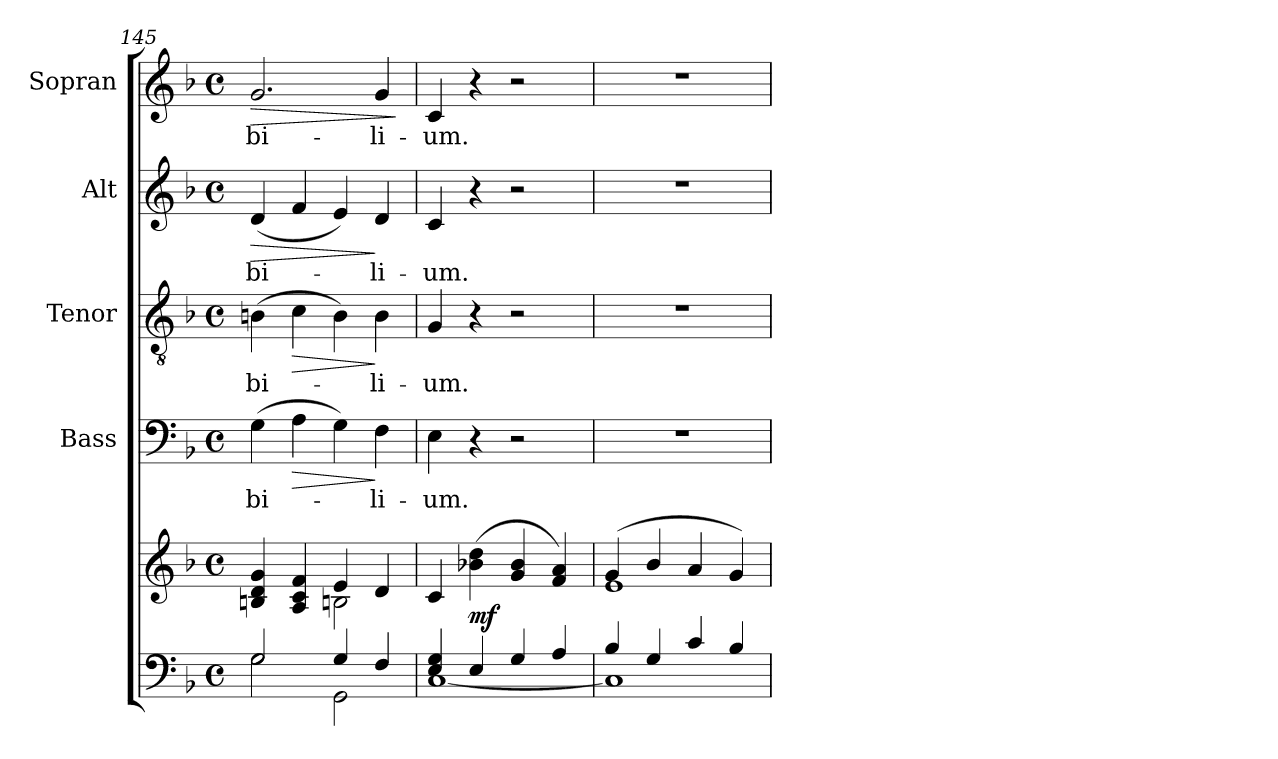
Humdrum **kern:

**kern	**kern	**dynam	**kern	**text	**dynam	**kern	**text	**dynam	**kern	**text	**dynam	**kern	**text	**dynam
*part5	*part5	*part5	*part4	*part4	*part4	*part3	*part3	*part3	*part2	*part2	*part2	*part1	*part1	*part1
*staff6	*staff5	*staff5/6	*staff4	*staff4	*staff4	*staff3	*staff3	*staff3	*staff2	*staff2	*staff2	*staff1	*staff1	*staff1
*	*	*	*I"Bass	*	*	*I"Tenor	*	*	*I"Alt	*	*	*I"Sopran	*	*
*	*	*	*I'B.	*	*	*I'T.	*	*	*I'A.	*	*	*I'S.	*	*
*clefF4	*clefG2	*	*clefF4	*	*	*clefGv2	*	*	*clefG2	*	*	*clefG2	*	*
*k[b-]	*k[b-]	*	*k[b-]	*	*	*k[b-]	*	*	*k[b-]	*	*	*k[b-]	*	*
*F:	*F:	*	*F:	*	*	*F:	*	*	*F:	*	*	*F:	*	*
*M4/4	*M4/4	*	*M4/4	*	*	*M4/4	*	*	*M4/4	*	*	*M4/4	*	*
*met(c)	*met(c)	*	*met(c)	*	*	*met(c)	*	*	*met(c)	*	*	*met(c)	*	*
=145	=145	=145	=145	=145	=145	=145	=145	=145	=145	=145	=145	=145	=145	=145
*^	*^	*	*	*	*	*	*	*	*	*	*	*	*	*
!	!	!	!	!	!	!LO:LY:b	!	!	!LO:LY:b	!	!	!LO:LY:b	!LO:HP:b	!	!LO:LY:b	!LO:HP:b
2G/	2G\	4Bn/ 4d/ 4g/	2ryy	.	(>4G\	-bi-	.	(>4Bn\	-bi-	.	(<4d/	-bi-	>	2.g/	-bi-	>
!	!	!	!	!	!	!	!LO:HP:b	!	!	!LO:HP:b	!	!	!	!	!	!
.	.	4A/ 4c/ 4f/	.	.	4A\	.	>	4c\	.	>	4f/	.	.	.	.	.
4G/	2GG\	4e/	2Bn\	.	4G\)	.	.	4B\)	.	.	4e/)	.	.	.	.	.
!	!	!	!	!	!	!LO:LY:b	!	!	!LO:LY:b	!	!	!LO:LY:b	!	!	!LO:LY:b	!
4F/	.	4d/	.	.	4F\	-li-	]	4B\	-li-	]	4d/	-li-	]	4g/	-li-	.
*v	*v	*	*	*	*	*	*	*	*	*	*	*	*	*	*	*
*	*v	*v	*	*	*	*	*	*	*	*	*	*	*	*	*
.	.	.	.	.	.	.	.	.	.	.	.	.	.	]
=146	=146	=146	=146	=146	=146	=146	=146	=146	=146	=146	=146	=146	=146	=146
*^	*	*	*	*	*	*	*	*	*	*	*	*	*	*
!	!	!	!	!	!LO:LY:b	!	!	!LO:LY:b	!	!	!LO:LY:b	!	!	!LO:LY:b	!
4E/ 4G/	[<1C	4c/	.	4E\	-um.	.	4G/	-um.	.	4c/	-um.	.	4c/	-um.	.
!	!	!	!LO:DY:b	!	!	!	!	!	!	!	!	!	!	!	!
4E/	.	(>4b-X\ 4dd\	mf	4r	.	.	4r	.	.	4r	.	.	4r	.	.
4G/	.	4g/ 4b-/	.	2r	.	.	2r	.	.	2r	.	.	2r	.	.
4A/	.	4f/ 4a/)	.	.	.	.	.	.	.	.	.	.	.	.	.
=147	=147	=147	=147	=147	=147	=147	=147	=147	=147	=147	=147	=147	=147	=147	=147
*	*	*^	*	*	*	*	*	*	*	*	*	*	*	*	*
4B-/	1C]	(4g/	1e	.	1r	.	.	1r	.	.	1r	.	.	1r	.	.
4G/	.	4b-/	.	.	.	.	.	.	.	.	.	.	.	.	.	.
4c/	.	4a/	.	.	.	.	.	.	.	.	.	.	.	.	.	.
4B-/	.	4g/)	.	.	.	.	.	.	.	.	.	.	.	.	.	.
*v	*v	*	*	*	*	*	*	*	*	*	*	*	*	*	*	*
*	*v	*v	*	*	*	*	*	*	*	*	*	*	*	*	*
=	=	=	=	=	=	=	=	=	=	=	=	=	=	=
*-	*-	*-	*-	*-	*-	*-	*-	*-	*-	*-	*-	*-	*-	*-
